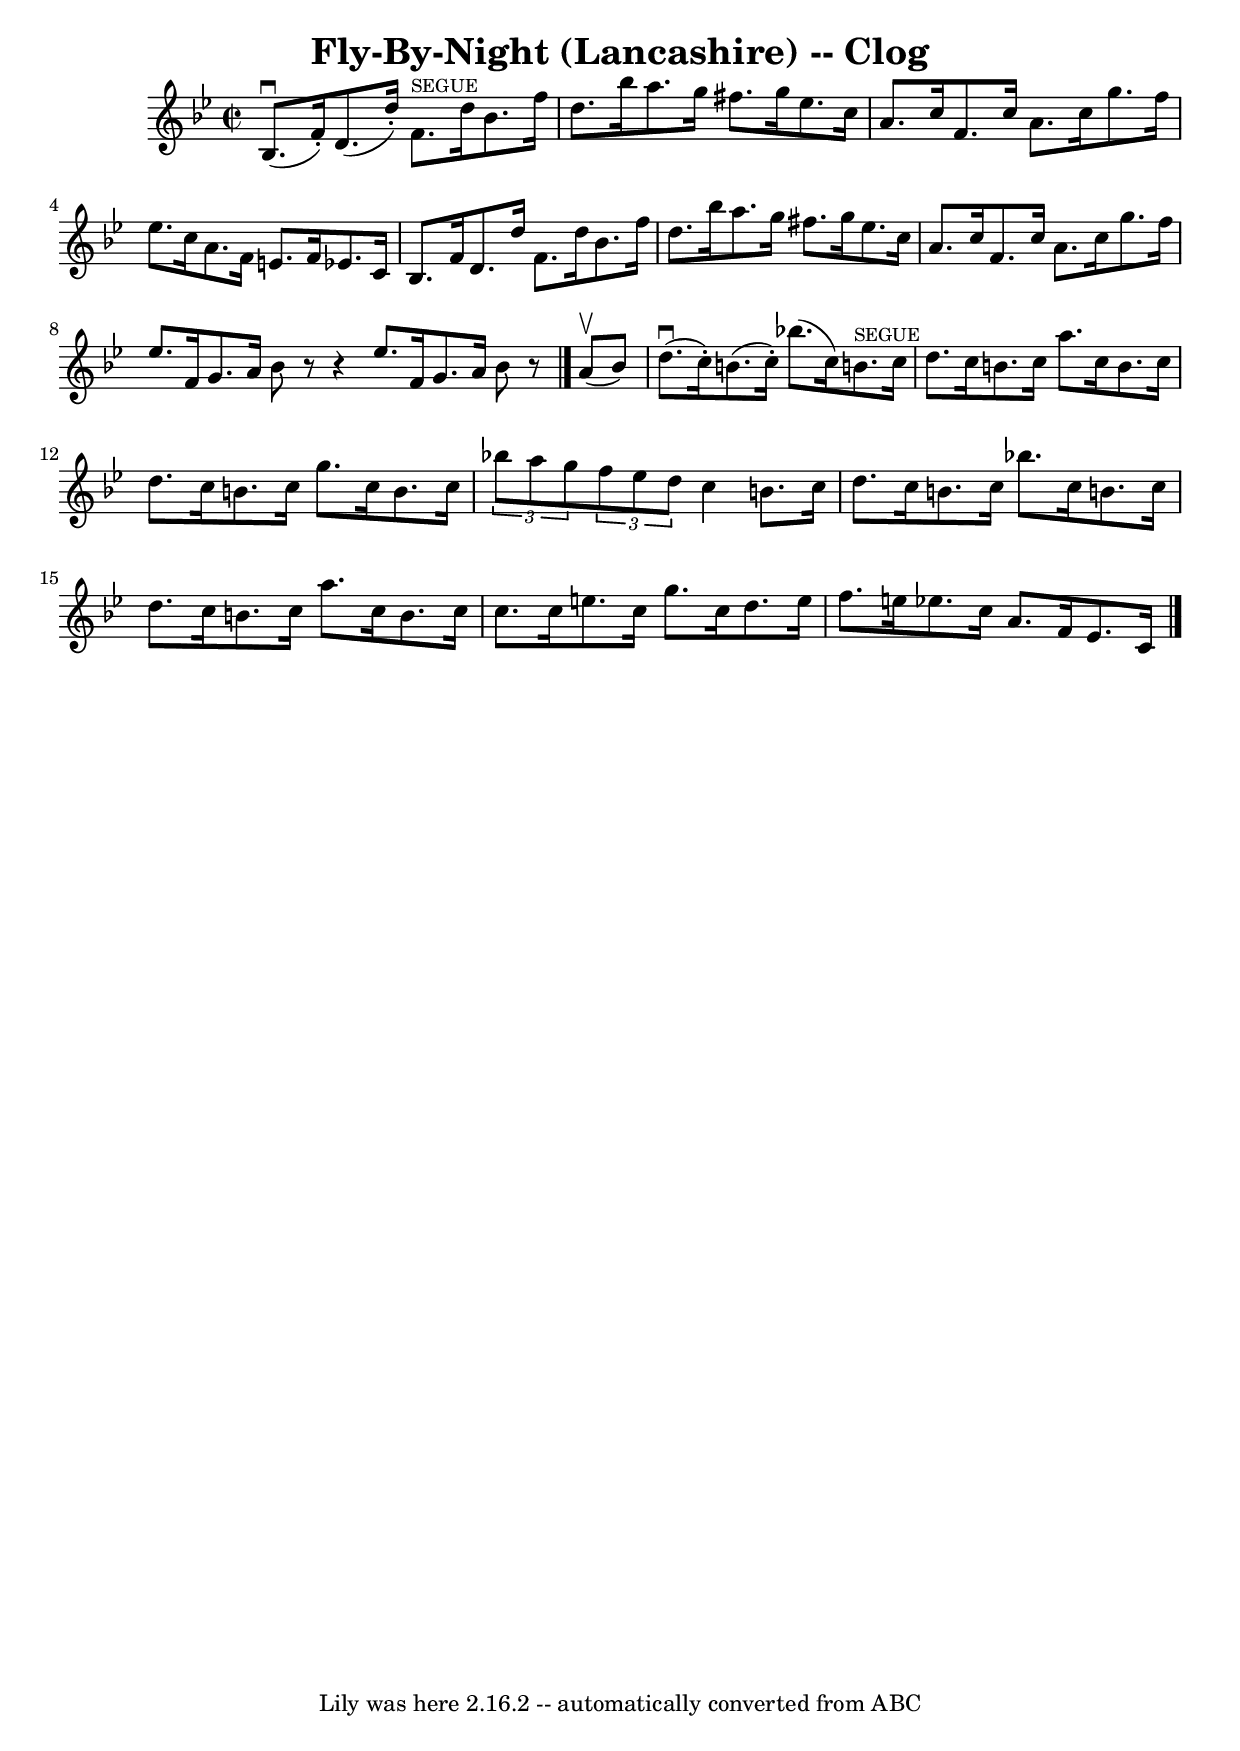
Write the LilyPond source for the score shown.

\version "2.7.40"
\include "Mammoth.ily"
\header {
	%% book = "Ryan's Mammoth Collection"
	crossRefNumber = "1"
	footnotes = "\\\\160 951"
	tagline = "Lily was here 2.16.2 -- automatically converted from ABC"
	title = "Fly-By-Night (Lancashire) -- Clog"
}
voicedefault =  {
\set Score.defaultBarType = "empty"

\override Staff.TimeSignature #'style = #'C
 \time 2/2 \key bes \major bes8.^\downbow(f'16 -.) d'8. (d''16 -. 
-) f'8.^\segue d''16 bes'8. f''16    |
 d''8. bes''16  
 a''8. g''16 fis''8. g''16 ees''8. c''16    |
 a'8.   
 c''16 f'8. c''16 a'8. c''16 g''8. f''16    |
   
ees''8. c''16 a'8. f'16 e'8. f'16 ees'!8. c'16    |
 
 bes8. f'16 d'8. d''16 f'8. d''16 bes'8. f''16    
|
 d''8. bes''16 a''8. g''16 fis''8. g''16 ees''8.    
c''16    |
 a'8. c''16 f'8. c''16 a'8. c''16 g''8.  
 f''16    |
 ees''8. f'16 g'8. a'16 bes'8    r8   r4   
\bar ":|" ees''8. f'16 g'8. a'16 bes'8    r8   \bar "|." a'8 
^\upbow(bes'8) |
 d''8.^\downbow(c''16 -.) b'8. (
c''16 -.) bes''!8. (c''16) b'!8.^\segue c''16    |
   
d''8. c''16 b'8. c''16 a''8. c''16 b'8. c''16    |
  
 d''8. c''16 b'8. c''16 g''8. c''16 b'8. c''16    
|
   \times 2/3 { bes''!8 a''8 g''8  }   \times 2/3 { f''8    
ees''8 d''8  } c''4 b'8. c''16    |
 d''8. c''16    
b'8. c''16 bes''!8. c''16 b'!8. c''16    |
 d''8.    
c''16 b'8. c''16 a''8. c''16 b'8. c''16    |
 c''8.   
 c''16 e''8. c''16 g''8. c''16 d''8. e''16    |
     
f''8. e''16 ees''!8. c''16 a'8. f'16 ees'8. c'16      
\bar "|."   
}

\score{
    <<

	\context Staff="default"
	{
	    \voicedefault 
	}

    >>
	\layout {
	}
	\midi {}
}
